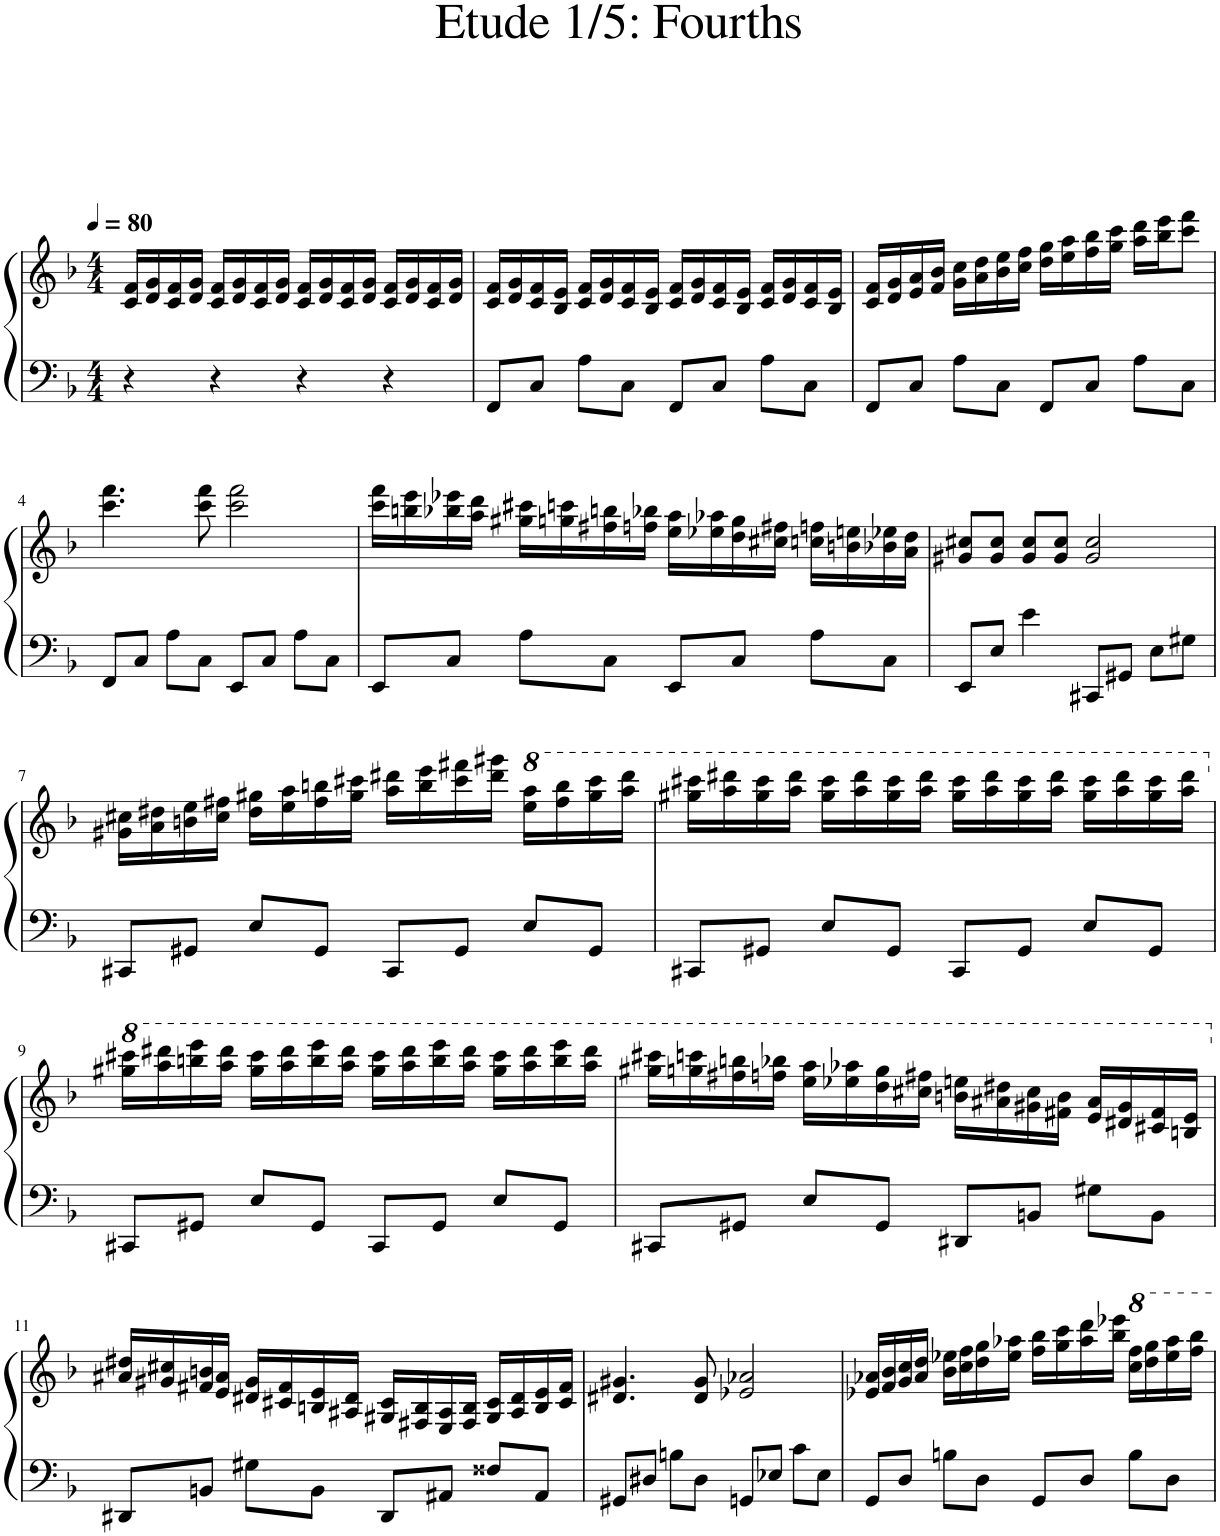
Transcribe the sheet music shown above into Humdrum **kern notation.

**kern	**kern
*part1	*part1
*staff2	*staff1
*I"Grand Piano	*
*I'Pno.	*
*clefF4	*clefG2
*k[b-]	*k[b-]
*M4/4	*M4/4
*MM80	*MM80
=1	=1
4r	16c/ 16f/LL
.	16d/ 16g/
.	16c/ 16f/
.	16d/ 16g/JJ
4r	16c/ 16f/LL
.	16d/ 16g/
.	16c/ 16f/
.	16d/ 16g/JJ
4r	16c/ 16f/LL
.	16d/ 16g/
.	16c/ 16f/
.	16d/ 16g/JJ
4r	16c/ 16f/LL
.	16d/ 16g/
.	16c/ 16f/
.	16d/ 16g/JJ
=2	=2
8FF/L	16c/ 16f/LL
.	16d/ 16g/
8C/J	16c/ 16f/
.	16B-/ 16e/JJ
8A\L	16c/ 16f/LL
.	16d/ 16g/
8C\J	16c/ 16f/
.	16B-/ 16e/JJ
8FF/L	16c/ 16f/LL
.	16d/ 16g/
8C/J	16c/ 16f/
.	16B-/ 16e/JJ
8A\L	16c/ 16f/LL
.	16d/ 16g/
8C\J	16c/ 16f/
.	16B-/ 16e/JJ
=3	=3
8FF/L	16c/ 16f/LL
.	16d/ 16g/
8C/J	16e/ 16a/
.	16f/ 16b-/JJ
8A\L	16g\ 16cc\LL
.	16a\ 16dd\
8C\J	16b-\ 16ee\
.	16cc\ 16ff\JJ
8FF/L	16dd\ 16gg\LL
.	16ee\ 16aa\
8C/J	16ff\ 16bb-\
.	16gg\ 16ccc\JJ
8A\L	16aa\ 16ddd\LL
.	16bb-\ 16eee\J
8C\J	8ccc\ 8fff\J
!!LO:LB:g=z
=4	=4
8FF/L	4.ccc\ 4.fff\
8C/J	.
8A\L	.
8C\J	8ccc\ 8fff\
8EE/L	2ccc\ 2fff\
8C/J	.
8A\L	.
8C\J	.
=5	=5
8EE/L	16ccc\ 16fff\LL
.	16bbn\ 16eee\
8C/J	16bb-X\ 16eee-X\
.	16aa\ 16ddd\JJ
8A\L	16gg#X\ 16ccc#X\LL
.	16ggn\ 16cccn\
8C\J	16ff#X\ 16bbn\
.	16ffn\ 16bb-X\JJ
8EE/L	16ee\ 16aa\LL
.	16ee-X\ 16aa-X\
8C/J	16dd\ 16gg\
.	16cc#X\ 16ff#X\JJ
8A\L	16ccn\ 16ffn\LL
.	16bn\ 16een\
8C\J	16b-X\ 16ee-X\
.	16a\ 16dd\JJ
=6	=6
8EE/L	8g#X/ 8cc#X/L
8E/J	8g#/ 8cc#/J
4e\	8g#/ 8cc#/L
.	8g#/ 8cc#/J
8CC#X/L	2g#/ 2cc#/
8GG#X/J	.
8E\L	.
8G#X\J	.
!!LO:LB:g=z
=7	=7
8CC#X/L	16g#X\ 16cc#X\LL
.	16a\ 16dd#X\
8GG#X/J	16bn\ 16ee\
.	16cc#\ 16ff#X\JJ
8E/L	16dd#\ 16gg#X\LL
.	16ee\ 16aa\
8GG#/J	16ff#\ 16bbn\
.	16gg#\ 16ccc#X\JJ
8CC#/L	16aa\ 16ddd#X\LL
.	16bb\ 16eee\
8GG#/J	16ccc#\ 16fff#X\
.	16ddd#\ 16ggg#X\JJ
*	*8va
8E/L	16eee\ 16aaa\LL
.	16fff#\ 16bbb\
8GG#/J	16ggg#\ 16cccc#\
.	16aaa\ 16dddd#\JJ
=8	=8
8CC#X/L	16ggg#X\ 16cccc#X\LL
.	16aaa\ 16dddd#X\
8GG#X/J	16ggg#\ 16cccc#\
.	16aaa\ 16dddd#\JJ
8E/L	16ggg#\ 16cccc#\LL
.	16aaa\ 16dddd#\
8GG#/J	16ggg#\ 16cccc#\
.	16aaa\ 16dddd#\JJ
8CC#/L	16ggg#\ 16cccc#\LL
.	16aaa\ 16dddd#\
8GG#/J	16ggg#\ 16cccc#\
.	16aaa\ 16dddd#\JJ
8E/L	16ggg#\ 16cccc#\LL
.	16aaa\ 16dddd#\
8GG#/J	16ggg#\ 16cccc#\
.	16aaa\ 16dddd#\JJ
!!LO:LB:g=z
=9	=9
*	*X8va
*	*8va
8CC#X/L	16ggg#X\ 16cccc#X\LL
.	16aaa\ 16dddd#X\
8GG#X/J	16bbbn\ 16eeee\
.	16aaa\ 16dddd#\JJ
8E/L	16ggg#\ 16cccc#\LL
.	16aaa\ 16dddd#\
8GG#/J	16bbb\ 16eeee\
.	16aaa\ 16dddd#\JJ
8CC#/L	16ggg#\ 16cccc#\LL
.	16aaa\ 16dddd#\
8GG#/J	16bbb\ 16eeee\
.	16aaa\ 16dddd#\JJ
8E/L	16ggg#\ 16cccc#\LL
.	16aaa\ 16dddd#\
8GG#/J	16bbb\ 16eeee\
.	16aaa\ 16dddd#\JJ
=10	=10
8CC#X/L	16ggg#X\ 16cccc#X\LL
.	16gggn\ 16ccccn\
8GG#X/J	16fff#X\ 16bbbn\
.	16fffn\ 16bbb-X\JJ
8E/L	16eee\ 16aaa\LL
.	16eee-X\ 16aaa-X\
8GG#/J	16ddd\ 16ggg\
.	16ccc#X\ 16fff#X\JJ
8DD#X/L	16bbn\ 16eeen\LL
.	16aa#X\ 16ddd#X\
8BBn/J	16gg#X\ 16ccc#\
.	16ff#X\ 16bb\JJ
8G#X\L	16ee/ 16aa#/LL
.	16dd#X/ 16gg#/
8BB\J	16cc#X/ 16ff#/
.	16bn/ 16ee/JJ
!!LO:LB:g=z
=11	=11
*	*X8va
8DD#X/L	16a#X/ 16dd#X/LL
.	16g#X/ 16cc#X/
8BBn/J	16f#X/ 16bn/
.	16e/ 16a#/JJ
8G#X\L	16d#X/ 16g#/LL
.	16c#X/ 16f#/
8BB\J	16Bn/ 16e/
.	16A#X/ 16d#/JJ
8DD#/L	16G#X/ 16c#/LL
.	16F#X/ 16B/
8AA#X/J	16E/ 16A#/
.	16F#/ 16B/JJ
8F##X/L	16G#/ 16c#/LL
.	16A#/ 16d#/
8AA#/J	16B/ 16e/
.	16c#/ 16f#/JJ
=12	=12
8GG#X/L	4.d#X/ 4.g#X/
8D#X/J	.
8Bn\L	.
8D#\J	8d#/ 8g#/
8GGn/L	2e-X/ 2a-X/
8E-X/J	.
8c\L	.
8E-\J	.
=13	=13
8GG/L	16e-X/ 16a-X/LL
.	16f/ 16b-/
8D/J	16g/ 16cc/
.	16a-/ 16dd/JJ
8Bn\L	16b-\ 16ee-X\LL
.	16cc\ 16ff\
8D\J	16dd\ 16gg\
.	16ee-\ 16aa-X\JJ
8GG/L	16ff\ 16bb-\LL
.	16gg\ 16ccc\
8D/J	16aa-\ 16ddd\
.	16bb-\ 16eee-X\JJ
8B\L	16ccc\ 16fff\LL
.	16ddd\ 16ggg\
8D\J	16eee-\ 16aaa-\
.	16fff\ 16bbb-\JJ
=	=
*-	*-
